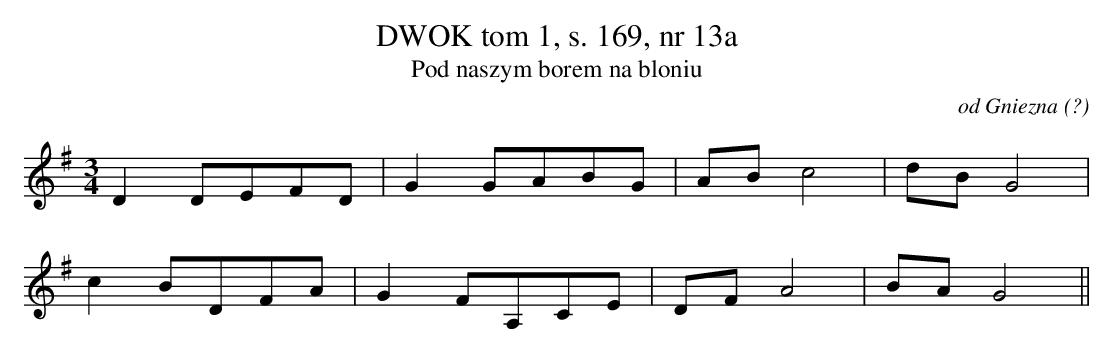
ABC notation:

X:1
T: DWOK tom 1, s. 169, nr 13a
T: Pod naszym borem na bloniu
O: od Gniezna (?)
M: 3/4
L: 1/8
K: G
D2DEFD | G2GABG | ABc4 | dBG4 |
c2BDFA | G2FA,CE | DFA4 | BAG4||
